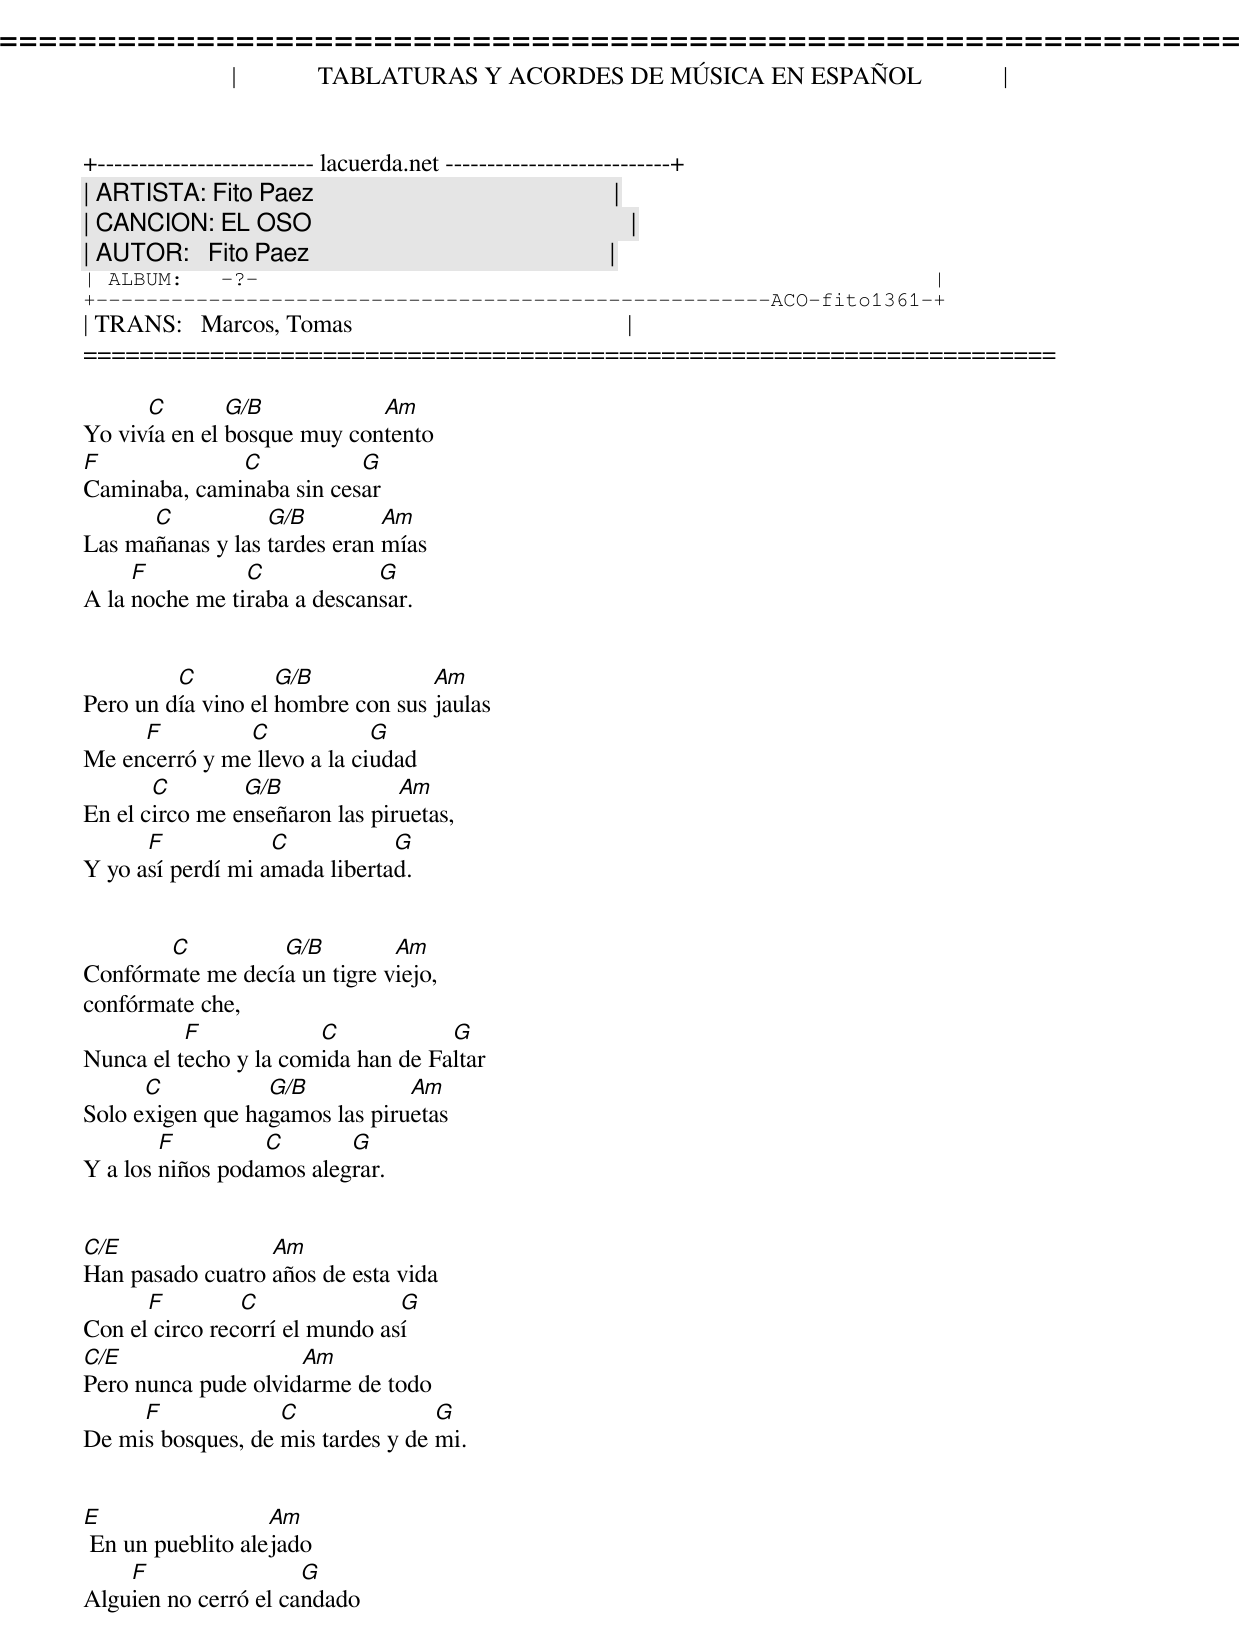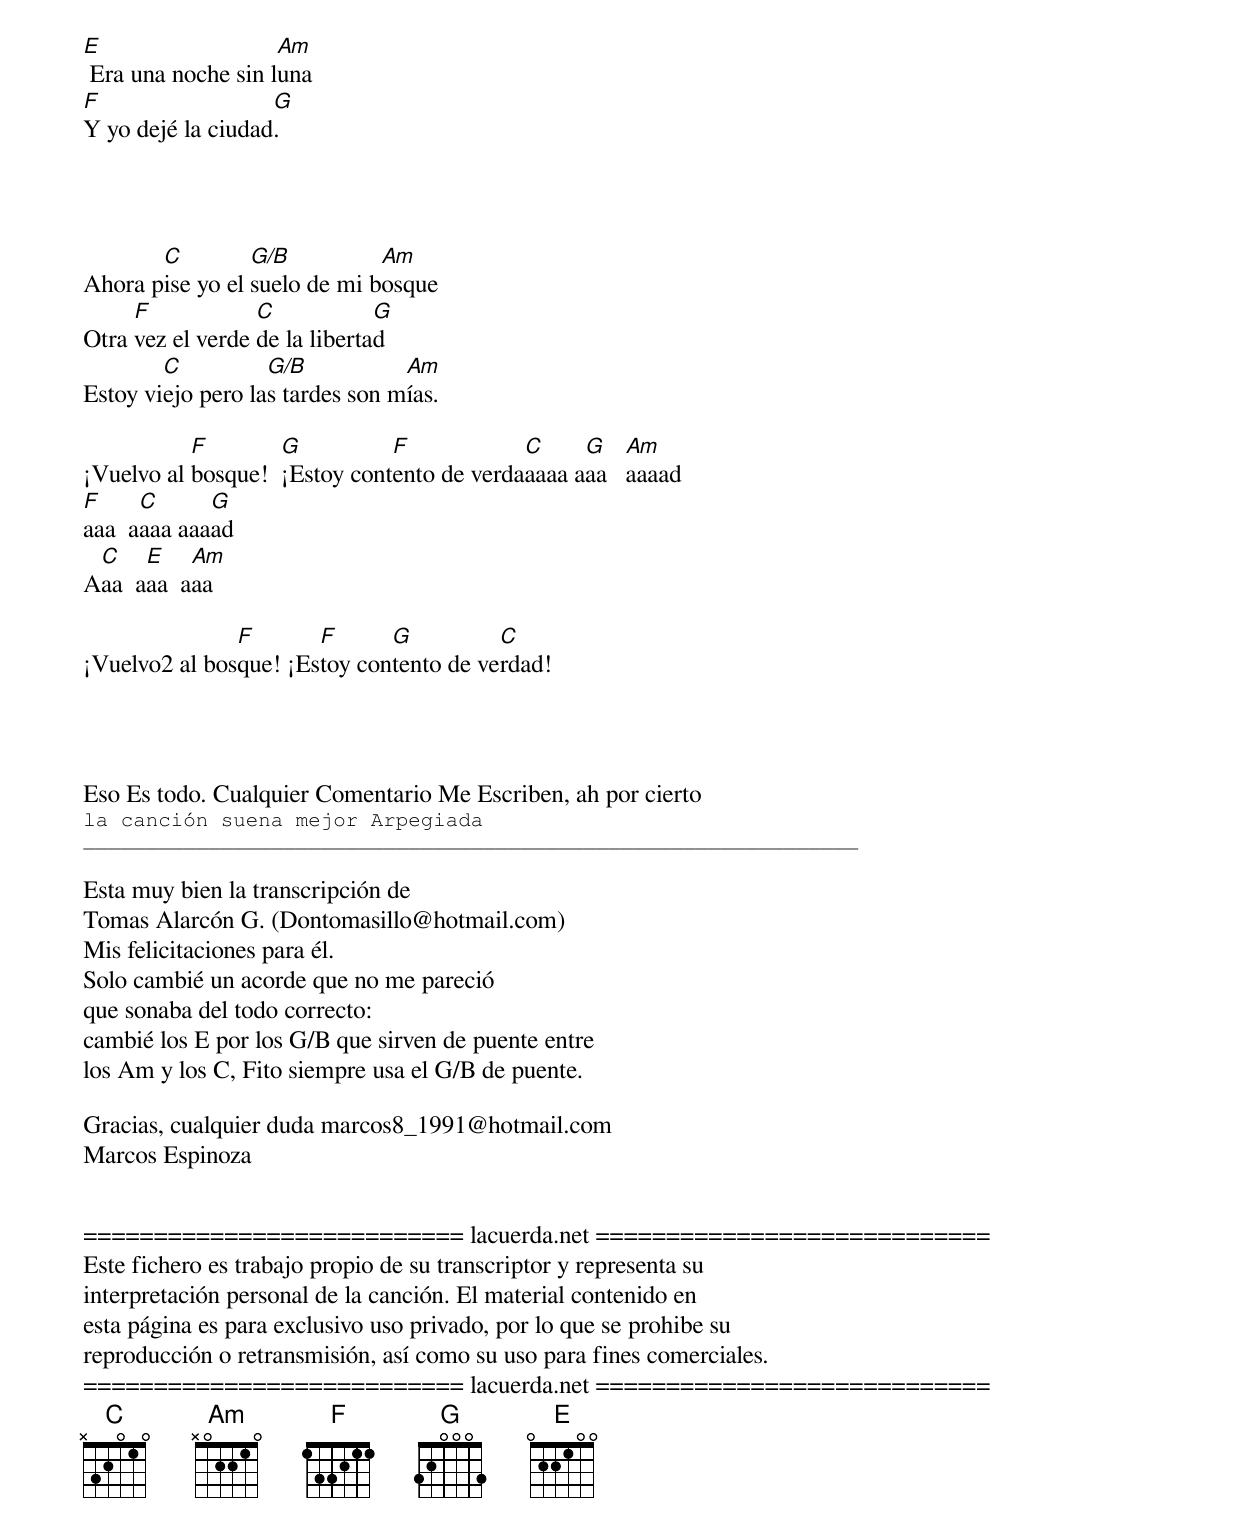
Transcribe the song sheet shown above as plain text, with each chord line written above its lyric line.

=====================================================================
|             TABLATURAS Y ACORDES DE MÚSICA EN ESPAÑOL             |
+-------------------------- lacuerda.net ---------------------------+
| ARTISTA: Fito Paez                                                |
| CANCION: EL OSO                                                   |
| AUTOR:   Fito Paez                                                |
| ALBUM:   -?-                                                      |
+------------------------------------------------------ACO-fito1361-+
| TRANS:   Marcos, Tomas                                            |
=====================================================================

      C        G/B           Am
Yo vivía en el bosque muy contento
F             C           G
Caminaba, caminaba sin cesar
      C           G/B         Am
Las mañanas y las tardes eran mías
     F          C            G
A la noche me tiraba a descansar.


         C          G/B            Am
Pero un día vino el hombre con sus jaulas
     F         C             G
Me encerró y me llevo a la ciudad
       C        G/B             Am
En el circo me enseñaron las piruetas,
      F            C           G
Y yo así perdí mi amada libertad.


       C          G/B         Am
Confórmate me decía un tigre viejo,
confórmate che,
          F            C            G
Nunca el techo y la comida han de Faltar
      C           G/B           Am
Solo exigen que hagamos las piruetas
        F         C       G
Y a los niños podamos alegrar.


C/E               Am
Han pasado cuatro años de esta vida
      F         C               G
Con el circo recorrí el mundo así
C/E                  Am
Pero nunca pude olvidarme de todo
     F             C               G
De mis bosques, de mis tardes y de mi.


E                  Am
 En un pueblito alejado
    F                 G
Alguien no cerró el candado
E                   Am
 Era una noche sin luna
F                  G
Y yo dejé la ciudad.




       C         G/B          Am
Ahora pise yo el suelo de mi bosque
     F            C            G
Otra vez el verde de la libertad
        C          G/B           Am
Estoy viejo pero las tardes son mías.

           F        G          F            C     G    Am
¡Vuelvo al bosque!  ¡Estoy contento de verdaaaaa aaa   aaaad
F     C      G
aaa  aaaa aaaad
 C    E    Am
Aaa  aaa  aaa

               F       F      G          C
¡Vuelvo2 al bosque! ¡Estoy contento de verdad!




Eso Es todo. Cualquier Comentario Me Escriben, ah por cierto
la canción suena mejor Arpegiada
______________________________________________________________

Esta muy bien la transcripción de
Tomas Alarcón G. (Dontomasillo@hotmail.com)
Mis felicitaciones para él.
Solo cambié un acorde que no me pareció
que sonaba del todo correcto:
cambié los E por los G/B que sirven de puente entre
los Am y los C, Fito siempre usa el G/B de puente.

Gracias, cualquier duda marcos8_1991@hotmail.com
Marcos Espinoza


=========================== lacuerda.net ============================
Este fichero es trabajo propio de su transcriptor y representa su
interpretación personal de la canción. El material contenido en
esta página es para exclusivo uso privado, por lo que se prohibe su
reproducción o retransmisión, así como su uso para fines comerciales.
=========================== lacuerda.net ============================
